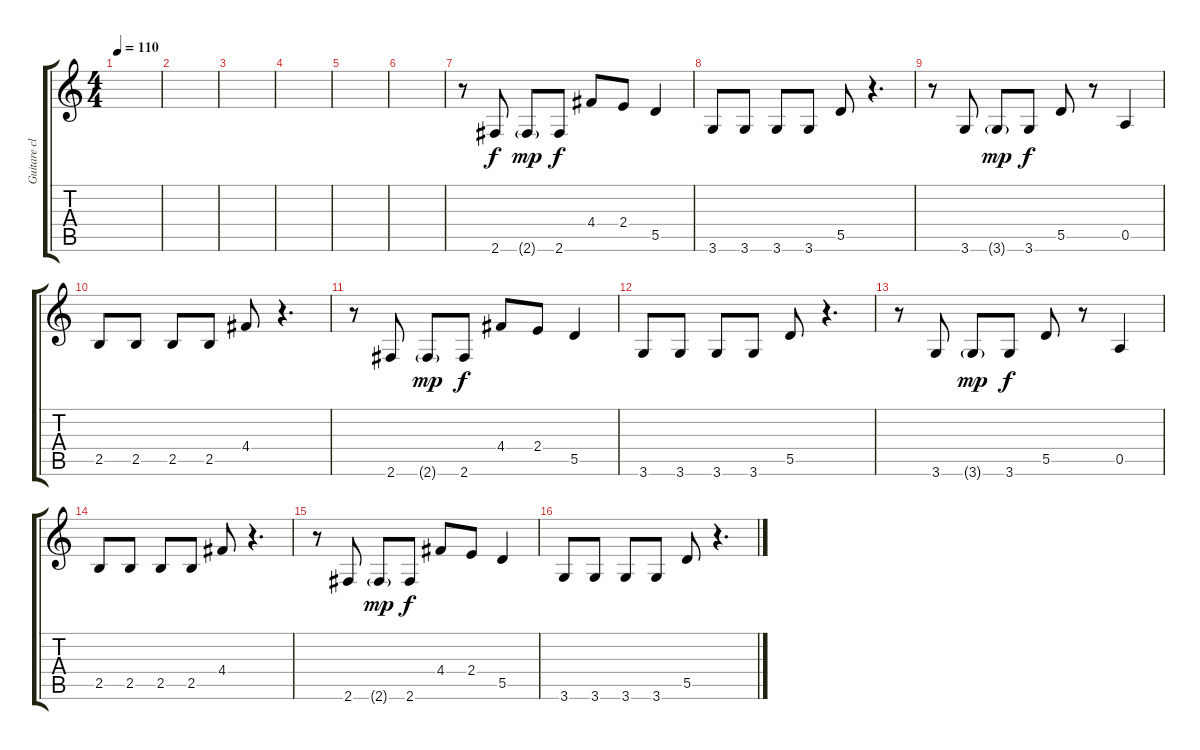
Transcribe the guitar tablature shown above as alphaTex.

\track ("Guitare clean" "Guitare cl") {instrument electricguitarclean}
\staff {score tabs}
\tuning (E4 B3 G3 D3 A2 E2) {hide}
\ts (4 4)
\tempo 110
\clef g2
\ks c
|
|
|
|
|
|
r.8 2.6.8 2.6{g}.8{dy mp} 2.6.8{dy f} 4.4.8 2.4.8 5.5.4 |
3.6.8 3.6.8 3.6.8 3.6.8 5.5.8 r.4{d} |
r.8 3.6.8 3.6{g}.8{dy mp} 3.6.8{dy f} 5.5.8 r.8 0.5.4 |
2.5.8{volume 10} 2.5.8 2.5.8 2.5.8 4.4.8 r.4{d} |
r.8 2.6.8 2.6{g}.8{dy mp} 2.6.8{dy f} 4.4.8 2.4.8 5.5.4 |
3.6.8 3.6.8 3.6.8 3.6.8 5.5.8 r.4{d} |
r.8 3.6.8 3.6{g}.8{dy mp} 3.6.8{dy f} 5.5.8 r.8 0.5.4 |
2.5.8{volume 10} 2.5.8 2.5.8 2.5.8 4.4.8 r.4{d} |
r.8 2.6.8 2.6{g}.8{dy mp} 2.6.8{dy f} 4.4.8 2.4.8 5.5.4 |
3.6.8 3.6.8 3.6.8 3.6.8 5.5.8 r.4{d}
